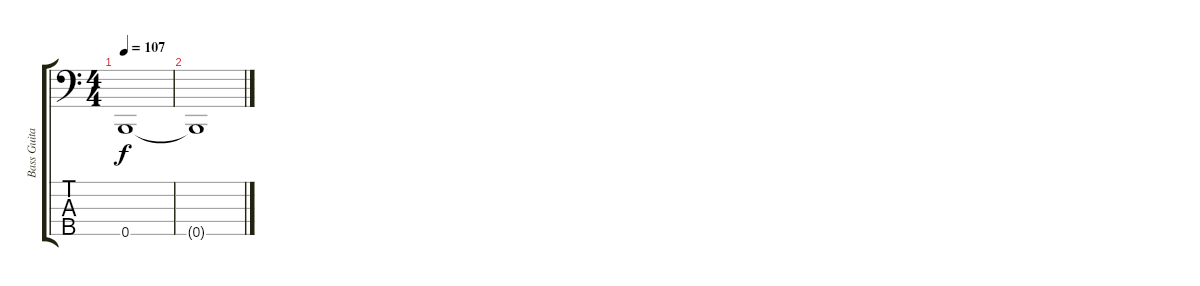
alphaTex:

\track ("Bass Guitar" "Bass Guita") {instrument electricbassfinger}
\staff {score tabs}
\tuning (Gb2 D2 A1 E1 B0) {hide}
\ts (4 4)
\tempo 107
\clef f4
\ks c
0.5{t}.1{dy f} |
0.5{t}.1
